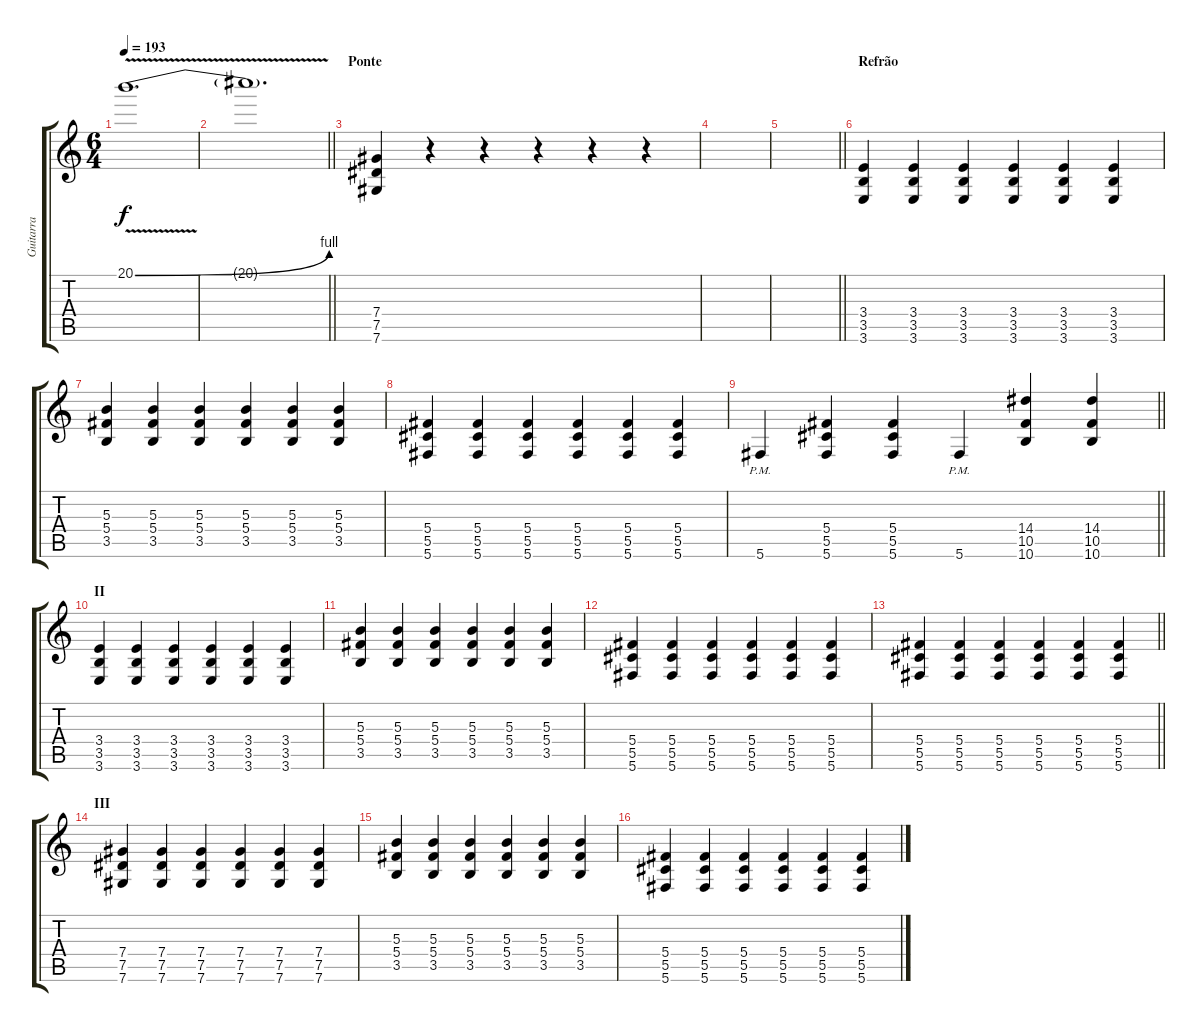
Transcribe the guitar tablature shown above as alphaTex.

\track ("Guitarra" "Guitarra") {instrument distortionguitar}
\staff {score tabs}
\tuning (Eb4 Bb3 Gb3 Db3 Ab2 Db2) {hide}
\ts (6 4)
\tempo 193
\clef g2
\ks c
20.1{be (bend 0 0 60 4) v}.1{d dy f volume 6} |
\barLineRight lightlight
20.1{t}.1{d} |
\section ("" "Ponte")
(7.4 7.5 7.6).4{volume 12} r.4 r.4 r.4 r.4 r.4 |
|
\barLineRight lightlight
|
\section ("" "Refrão")
(3.4 3.5 3.6).4 (3.4 3.5 3.6).4 (3.4 3.5 3.6).4 (3.4 3.5 3.6).4 (3.4 3.5 3.6).4 (3.4 3.5 3.6).4 |
(5.3 5.4 3.5).4 (5.3 5.4 3.5).4 (5.3 5.4 3.5).4 (5.3 5.4 3.5).4 (5.3 5.4 3.5).4 (5.3 5.4 3.5).4 |
(5.4 5.5 5.6).4 (5.4 5.5 5.6).4 (5.4 5.5 5.6).4 (5.4 5.5 5.6).4 (5.4 5.5 5.6).4 (5.4 5.5 5.6).4 |
\barLineRight lightlight
5.6{pm}.4 (5.4 5.5 5.6).4 (5.4 5.5 5.6).4 5.6{pm}.4 (14.4 10.5 10.6).4 (14.4 10.5 10.6).4 |
\section ("" "II")
(3.4 3.5 3.6).4 (3.4 3.5 3.6).4 (3.4 3.5 3.6).4 (3.4 3.5 3.6).4 (3.4 3.5 3.6).4 (3.4 3.5 3.6).4 |
(5.3 5.4 3.5).4 (5.3 5.4 3.5).4 (5.3 5.4 3.5).4 (5.3 5.4 3.5).4 (5.3 5.4 3.5).4 (5.3 5.4 3.5).4 |
(5.4 5.5 5.6).4 (5.4 5.5 5.6).4 (5.4 5.5 5.6).4 (5.4 5.5 5.6).4 (5.4 5.5 5.6).4 (5.4 5.5 5.6).4 |
\barLineRight lightlight
(5.4 5.5 5.6).4 (5.4 5.5 5.6).4 (5.4 5.5 5.6).4 (5.4 5.5 5.6).4 (5.4 5.5 5.6).4 (5.4 5.5 5.6).4 |
\section ("" "III")
(7.4 7.5 7.6).4 (7.4 7.5 7.6).4 (7.4 7.5 7.6).4 (7.4 7.5 7.6).4 (7.4 7.5 7.6).4 (7.4 7.5 7.6).4 |
(5.3 5.4 3.5).4 (5.3 5.4 3.5).4 (5.3 5.4 3.5).4 (5.3 5.4 3.5).4 (5.3 5.4 3.5).4 (5.3 5.4 3.5).4 |
(5.4 5.5 5.6).4 (5.4 5.5 5.6).4 (5.4 5.5 5.6).4 (5.4 5.5 5.6).4 (5.4 5.5 5.6).4 (5.4 5.5 5.6).4
